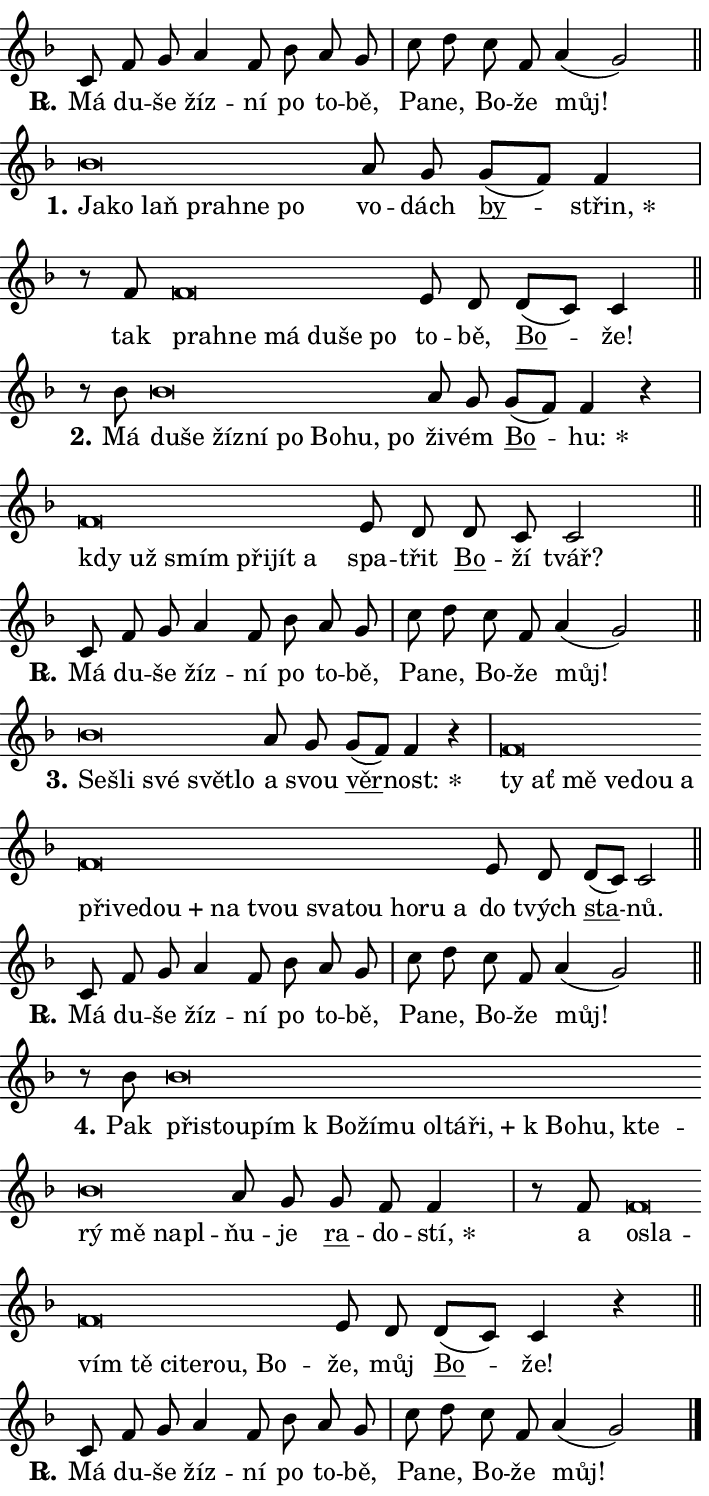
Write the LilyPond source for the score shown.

\version "2.24.0"
\header { tagline = "" }
\paper {
  indent = 0\cm
  top-margin = 0\cm
  right-margin = 0.13\cm % to fit lyric hyphens
  bottom-margin = 0\cm
  left-margin = 0\cm
  paper-width = 12\cm
  page-breaking = #ly:one-page-breaking
  system-system-spacing.basic-distance = #11
  score-system-spacing.basic-distance = #11
  ragged-last = ##f
}


%% Author: Thomas Morley
%% https://lists.gnu.org/archive/html/lilypond-user/2020-05/msg00002.html
#(define (line-position grob)
"Returns position of @var[grob} in current system:
   @code{'start}, if at first time-step
   @code{'end}, if at last time-step
   @code{'middle} otherwise
"
  (let* ((col (ly:item-get-column grob))
         (ln (ly:grob-object col 'left-neighbor))
         (rn (ly:grob-object col 'right-neighbor))
         (col-to-check-left (if (ly:grob? ln) ln col))
         (col-to-check-right (if (ly:grob? rn) rn col))
         (break-dir-left
           (and
             (ly:grob-property col-to-check-left 'non-musical #f)
             (ly:item-break-dir col-to-check-left)))
         (break-dir-right
           (and
             (ly:grob-property col-to-check-right 'non-musical #f)
             (ly:item-break-dir col-to-check-right))))
        (cond ((eqv? 1 break-dir-left) 'start)
              ((eqv? -1 break-dir-right) 'end)
              (else 'middle))))

#(define (tranparent-at-line-position vctor)
  (lambda (grob)
  "Relying on @code{line-position} select the relevant enry from @var{vctor}.
Used to determine transparency,"
    (case (line-position grob)
      ((end) (not (vector-ref vctor 0)))
      ((middle) (not (vector-ref vctor 1)))
      ((start) (not (vector-ref vctor 2))))))

noteHeadBreakVisibility =
#(define-music-function (break-visibility)(vector?)
"Makes @code{NoteHead}s transparent relying on @var{break-visibility}"
#{
  \override NoteHead.transparent =
    #(tranparent-at-line-position break-visibility)
#})

#(define delete-ledgers-for-transparent-note-heads
  (lambda (grob)
    "Reads whether a @code{NoteHead} is transparent.
If so this @code{NoteHead} is removed from @code{'note-heads} from
@var{grob}, which is supposed to be @code{LedgerLineSpanner}.
As a result ledgers are not printed for this @code{NoteHead}"
    (let* ((nhds-array (ly:grob-object grob 'note-heads))
           (nhds-list
             (if (ly:grob-array? nhds-array)
                 (ly:grob-array->list nhds-array)
                 '()))
           ;; Relies on the transparent-property being done before
           ;; Staff.LedgerLineSpanner.after-line-breaking is executed.
           ;; This is fragile ...
           (to-keep
             (remove
               (lambda (nhd)
                 (ly:grob-property nhd 'transparent #f))
               nhds-list)))
      ;; TODO find a better method to iterate over grob-arrays, similiar
      ;; to filter/remove etc for lists
      ;; For now rebuilt from scratch
      (set! (ly:grob-object grob 'note-heads)  '())
      (for-each
        (lambda (nhd)
          (ly:pointer-group-interface::add-grob grob 'note-heads nhd))
        to-keep))))

squashNotes = {
  \override NoteHead.X-extent = #'(-0.2 . 0.2)
  \override NoteHead.Y-extent = #'(-0.75 . 0)
  \override NoteHead.stencil =
    #(lambda (grob)
       (let ((pos (ly:grob-property grob 'staff-position)))
         (begin
           (if (< pos -7) (display "ERROR: Lower brevis then expected\n") (display ""))
           (if (<= pos -6) ly:text-interface::print ly:note-head::print))))
}
unSquashNotes = {
  \revert NoteHead.X-extent
  \revert NoteHead.Y-extent
  \revert NoteHead.stencil
}

hideNotes = \noteHeadBreakVisibility #begin-of-line-visible
unHideNotes = \noteHeadBreakVisibility #all-visible

% work-around for resetting accidentals
% https://lilypond.org/doc/v2.23/Documentation/notation/displaying-rhythms#unmetered-music
cadenzaMeasure = {
  \cadenzaOff
  \partial 1024 s1024
  \cadenzaOn
}

#(define-markup-command (accent layout props text) (markup?)
  "Underline accented syllable"
  (interpret-markup layout props
    #{\markup \override #'(offset . 4.3) \underline { #text }#}))

responsum = \markup \concat {
  "R" \hspace #-1.05 \path #0.1 #'((moveto 0 0.07) (lineto 0.9 0.8)) \hspace #0.05 "."
}

spaceSize = #0.6828661417322834 % exact space size for TeX Gyre Schola

\layout {
  \context {
    \Staff
    \remove "Time_signature_engraver"
    \override LedgerLineSpanner.after-line-breaking = #delete-ledgers-for-transparent-note-heads
  }
  \context {
    \Lyrics {
      \override LyricSpace.minimum-distance = \spaceSize
      \override LyricText.font-name = #"TeX Gyre Schola"
      \override LyricText.font-size = 1
      \override StanzaNumber.font-name = #"TeX Gyre Schola Bold"
      \override StanzaNumber.font-size = 1
    }
  }
  \context {
    \Score 
    \override NoteHead.text =
      #(lambda (grob) 
        (let ((pos (ly:grob-property grob 'staff-position)))
          #{\markup {
            \combine
              \halign #-0.55 \raise #(if (= pos -6) 0 0.5) \override #'(thickness . 2) \draw-line #'(3.2 . 0)
              \musicglyph "noteheads.sM1"
          }#}))
  }
}

% magnetic-lyrics.ily
%
%   written by
%     Jean Abou Samra <jean@abou-samra.fr>
%     Werner Lemberg <wl@gnu.org>
%
%   adapted by
%     Jiri Hon <jiri.hon@gmail.com>
%
% Version 2022-Apr-15

% https://www.mail-archive.com/lilypond-user@gnu.org/msg149350.html

#(define (Left_hyphen_pointer_engraver context)
   "Collect syllable-hyphen-syllable occurrences in lyrics and store
them in properties.  This engraver only looks to the left.  For
example, if the lyrics input is @code{foo -- bar}, it does the
following.

@itemize @bullet
@item
Set the @code{text} property of the @code{LyricHyphen} grob between
@q{foo} and @q{bar} to @code{foo}.

@item
Set the @code{left-hyphen} property of the @code{LyricText} grob with
text @q{foo} to the @code{LyricHyphen} grob between @q{foo} and
@q{bar}.
@end itemize

Use this auxiliary engraver in combination with the
@code{lyric-@/text::@/apply-@/magnetic-@/offset!} hook."
   (let ((hyphen #f)
         (text #f))
     (make-engraver
      (acknowledgers
       ((lyric-syllable-interface engraver grob source-engraver)
        (set! text grob)))
      (end-acknowledgers
       ((lyric-hyphen-interface engraver grob source-engraver)
        ;(when (not (grob::has-interface grob 'lyric-space-interface))
          (set! hyphen grob)));)
      ((stop-translation-timestep engraver)
       (when (and text hyphen)
         (ly:grob-set-object! text 'left-hyphen hyphen))
       (set! text #f)
       (set! hyphen #f)))))

#(define (lyric-text::apply-magnetic-offset! grob)
   "If the space between two syllables is less than the value in
property @code{LyricText@/.details@/.squash-threshold}, move the right
syllable to the left so that it gets concatenated with the left
syllable.

Use this function as a hook for
@code{LyricText@/.after-@/line-@/breaking} if the
@code{Left_@/hyphen_@/pointer_@/engraver} is active."
   (let ((hyphen (ly:grob-object grob 'left-hyphen #f)))
     (when hyphen
       (let ((left-text (ly:spanner-bound hyphen LEFT)))
         (when (grob::has-interface left-text 'lyric-syllable-interface)
           (let* ((common (ly:grob-common-refpoint grob left-text X))
                  (this-x-ext (ly:grob-extent grob common X))
                  (left-x-ext
                   (begin
                     ;; Trigger magnetism for left-text.
                     (ly:grob-property left-text 'after-line-breaking)
                     (ly:grob-extent left-text common X)))
                  ;; `delta` is the gap width between two syllables.
                  (delta (- (interval-start this-x-ext)
                            (interval-end left-x-ext)))
                  (details (ly:grob-property grob 'details))
                  (threshold (assoc-get 'squash-threshold details 0.2)))
             (when (< delta threshold)
               (let* (;; We have to manipulate the input text so that
                      ;; ligatures crossing syllable boundaries are not
                      ;; disabled.  For languages based on the Latin
                      ;; script this is essentially a beautification.
                      ;; However, for non-Western scripts it can be a
                      ;; necessity.
                      (lt (ly:grob-property left-text 'text))
                      (rt (ly:grob-property grob 'text))
                      (is-space (grob::has-interface hyphen 'lyric-space-interface))
                      (space (if is-space " " ""))
                      (extra-delta (if is-space spaceSize 0))
                      ;; Append new syllable.
                      (ltrt-space (if (and (string? lt) (string? rt))
                                (string-append lt space rt)
                                (make-concat-markup (list lt space rt))))
                      ;; Right-align `ltrt` to the right side.
                      (ltrt-space-markup (grob-interpret-markup
                               grob
                               (make-translate-markup
                                (cons (interval-length this-x-ext) 0)
                                (make-right-align-markup ltrt-space)))))
                 (begin
                   ;; Don't print `left-text`.
                   (ly:grob-set-property! left-text 'stencil #f)
                   ;; Set text and stencil (which holds all collected
                   ;; syllables so far) and shift it to the left.
                   (ly:grob-set-property! grob 'text ltrt-space)
                   (ly:grob-set-property! grob 'stencil ltrt-space-markup)
                   (ly:grob-translate-axis! grob (- (- delta extra-delta)) X))))))))))


#(define (lyric-hyphen::displace-bounds-first grob)
   ;; Make very sure this callback isn't triggered too early.
   (let ((left (ly:spanner-bound grob LEFT))
         (right (ly:spanner-bound grob RIGHT)))
     (ly:grob-property left 'after-line-breaking)
     (ly:grob-property right 'after-line-breaking)
     (ly:lyric-hyphen::print grob)))

squashThreshold = #0.4

\layout {
  \context {
    \Lyrics
    \consists #Left_hyphen_pointer_engraver
    \override LyricText.after-line-breaking =
      #lyric-text::apply-magnetic-offset!
    \override LyricHyphen.stencil = #lyric-hyphen::displace-bounds-first
    \override LyricText.details.squash-threshold = \squashThreshold
    \override LyricHyphen.minimum-distance = 0
    \override LyricHyphen.minimum-length = \squashThreshold
  }
}

squashText = \override LyricText.details.squash-threshold = 9999
unSquashText = \override LyricText.details.squash-threshold = \squashThreshold

leftText = \override LyricText.self-alignment-X = #LEFT
unLeftText = \revert LyricText.self-alignment-X

starOffset = #(lambda (grob) 
                (let ((x_offset (ly:self-alignment-interface::aligned-on-x-parent grob)))
                  (if (= x_offset 0) 0 (+ x_offset 1.2))))

star = #(define-music-function (syllable)(string?)
"Append star separator at the end of a syllable"
#{
  \once \override LyricText.X-offset = #starOffset
  \lyricmode { \markup {
    #syllable
    \override #'((font-name . "TeX Gyre Schola Bold")) \hspace #0.2 \lower #0.65 \larger "*"
  } }
#})

starAccent = #(define-music-function (syllable)(string?)
"Append star separator at the end of a syllable and make accent"
#{
  \once \override LyricText.X-offset = #starOffset
  \lyricmode { \markup {
    \accent #syllable
    \override #'((font-name . "TeX Gyre Schola Bold")) \hspace #0.2 \lower #0.65 \larger "*"
  } }
#})

breath = #(define-music-function (syllable)(string?)
"Append breathing indicator at the end of a syllable"
#{
  \lyricmode { \markup { #syllable "+" } }
#})

optionalBreath = #(define-music-function (syllable)(string?)
"Append optional breathing indicator at the end of a syllable"
#{
  \lyricmode { \markup { #syllable "(+)" } }
#})


\score {
    <<
        \new Voice = "melody" { \cadenzaOn \key f \major \relative { c'8 f g a4 f8 bes a g \cadenzaMeasure \bar "|" c d \bar "" c f, \bar "" a4( g2) \cadenzaMeasure \bar "||" \break } }
        \new Lyrics \lyricsto "melody" { \lyricmode { \set stanza = \responsum
Má du -- še žíz -- ní po to -- bě, Pa -- ne, Bo -- že můj! } }
    >>
    \layout {}
}

\score {
    <<
        \new Voice = "melody" { \cadenzaOn \key f \major \relative { \squashNotes bes'\breve*1/16 \hideNotes \breve*1/16 \bar "" \breve*1/16 \bar "" \breve*1/16 \bar "" \breve*1/16 \breve*1/16 \bar "" \unHideNotes \unSquashNotes a8 g \bar "" g[( f)] f4 \cadenzaMeasure \bar "|" r8 f \squashNotes f\breve*1/16 \hideNotes \breve*1/16 \bar "" \breve*1/16 \bar "" \breve*1/16 \bar "" \breve*1/16 \breve*1/16 \bar "" \unHideNotes \unSquashNotes e8 d \bar "" d[( c)] c4 \cadenzaMeasure \bar "||" \break } }
        \new Lyrics \lyricsto "melody" { \lyricmode { \set stanza = "1."
\leftText Ja -- \squashText ko laň pra -- hne po \unLeftText \unSquashText vo -- dách \markup \accent by -- \star střin, tak \leftText pra -- \squashText hne má du -- še po \unLeftText \unSquashText to -- bě, \markup \accent Bo -- že! } }
    >>
    \layout {}
}

\score {
    <<
        \new Voice = "melody" { \cadenzaOn \key f \major \relative { r8 bes' \squashNotes bes\breve*1/16 \hideNotes \breve*1/16 \bar "" \breve*1/16 \bar "" \breve*1/16 \bar "" \breve*1/16 \bar "" \breve*1/16 \bar "" \breve*1/16 \breve*1/16 \bar "" \unHideNotes \unSquashNotes a8 g \bar "" g[( f)] f4 r \cadenzaMeasure \bar "|" \squashNotes f\breve*1/16 \hideNotes \breve*1/16 \bar "" \breve*1/16 \bar "" \breve*1/16 \bar "" \breve*1/16 \breve*1/16 \bar "" \unHideNotes \unSquashNotes e8 d \bar "" d c c2 \cadenzaMeasure \bar "||" \break } }
        \new Lyrics \lyricsto "melody" { \lyricmode { \set stanza = "2."
Má \leftText du -- \squashText še žíz -- ní po Bo -- hu, po \unLeftText \unSquashText ži -- vém \markup \accent Bo -- \star hu: \leftText kdy \squashText už smím při -- jít a \unLeftText \unSquashText spa -- třit \markup \accent Bo -- ží tvář? } }
    >>
    \layout {}
}

\score {
    <<
        \new Voice = "melody" { \cadenzaOn \key f \major \relative { c'8 f g a4 f8 bes a g \cadenzaMeasure \bar "|" c d \bar "" c f, \bar "" a4( g2) \cadenzaMeasure \bar "||" \break } }
        \new Lyrics \lyricsto "melody" { \lyricmode { \set stanza = \responsum
Má du -- še žíz -- ní po to -- bě, Pa -- ne, Bo -- že můj! } }
    >>
    \layout {}
}

\score {
    <<
        \new Voice = "melody" { \cadenzaOn \key f \major \relative { \squashNotes bes'\breve*1/16 \hideNotes \breve*1/16 \bar "" \breve*1/16 \bar "" \breve*1/16 \breve*1/16 \bar "" \unHideNotes \unSquashNotes a8 g \bar "" g[( f)] f4 r \cadenzaMeasure \bar "|" \squashNotes f\breve*1/16 \hideNotes \breve*1/16 \bar "" \breve*1/16 \bar "" \breve*1/16 \bar "" \breve*1/16 \bar "" \breve*1/16 \bar "" \breve*1/16 \bar "" \breve*1/16 \bar "" \breve*1/16 \bar "" \breve*1/16 \bar "" \breve*1/16 \bar "" \breve*1/16 \bar "" \breve*1/16 \bar "" \breve*1/16 \bar "" \breve*1/16 \breve*1/16 \bar "" \unHideNotes \unSquashNotes e8 d \bar "" d[( c)] c2 \cadenzaMeasure \bar "||" \break } }
        \new Lyrics \lyricsto "melody" { \lyricmode { \set stanza = "3."
\leftText Se -- \squashText šli své svět -- lo \unLeftText \unSquashText a svou \markup \accent věr -- \star nost: \leftText ty \squashText ať mě ve -- dou a při -- ve -- \breath "dou" na tvou sva -- tou ho -- ru a \unLeftText \unSquashText do tvých \markup \accent sta -- nů. } }
    >>
    \layout {}
}

\score {
    <<
        \new Voice = "melody" { \cadenzaOn \key f \major \relative { c'8 f g a4 f8 bes a g \cadenzaMeasure \bar "|" c d \bar "" c f, \bar "" a4( g2) \cadenzaMeasure \bar "||" \break } }
        \new Lyrics \lyricsto "melody" { \lyricmode { \set stanza = \responsum
Má du -- še žíz -- ní po to -- bě, Pa -- ne, Bo -- že můj! } }
    >>
    \layout {}
}

\score {
    <<
        \new Voice = "melody" { \cadenzaOn \key f \major \relative { r8 bes' \squashNotes bes\breve*1/16 \hideNotes \breve*1/16 \bar "" \breve*1/16 \bar "" \breve*1/16 \bar "" \breve*1/16 \bar "" \breve*1/16 \bar "" \breve*1/16 \bar "" \breve*1/16 \bar "" \breve*1/16 \bar "" \breve*1/16 \bar "" \breve*1/16 \bar "" \breve*1/16 \bar "" \breve*1/16 \bar "" \breve*1/16 \bar "" \breve*1/16 \breve*1/16 \bar "" \unHideNotes \unSquashNotes a8 g \bar "" g f f4 \cadenzaMeasure \bar "|" r8 f \squashNotes f\breve*1/16 \hideNotes \breve*1/16 \bar "" \breve*1/16 \bar "" \breve*1/16 \bar "" \breve*1/16 \bar "" \breve*1/16 \bar "" \breve*1/16 \breve*1/16 \bar "" \unHideNotes \unSquashNotes e8 d \bar "" d[( c)] c4 r \cadenzaMeasure \bar "||" \break } }
        \new Lyrics \lyricsto "melody" { \lyricmode { \set stanza = "4."
Pak \leftText při -- \squashText stou -- pím "k Bo" -- ží -- mu ol -- tá -- \breath "ři," "k Bo" -- hu, kte -- rý mě na -- pl -- \unLeftText \unSquashText ňu -- je \markup \accent ra -- do -- \star stí, a \leftText o -- \squashText sla -- vím tě ci -- te -- rou, Bo -- \unLeftText \unSquashText že, můj \markup \accent Bo -- že! } }
    >>
    \layout {}
}

\score {
    <<
        \new Voice = "melody" { \cadenzaOn \key f \major \relative { c'8 f g a4 f8 bes a g \cadenzaMeasure \bar "|" c d \bar "" c f, \bar "" a4( g2) \cadenzaMeasure \bar "||" \break } \bar "|." }
        \new Lyrics \lyricsto "melody" { \lyricmode { \set stanza = \responsum
Má du -- še žíz -- ní po to -- bě, Pa -- ne, Bo -- že můj! } }
    >>
    \layout {}
}
